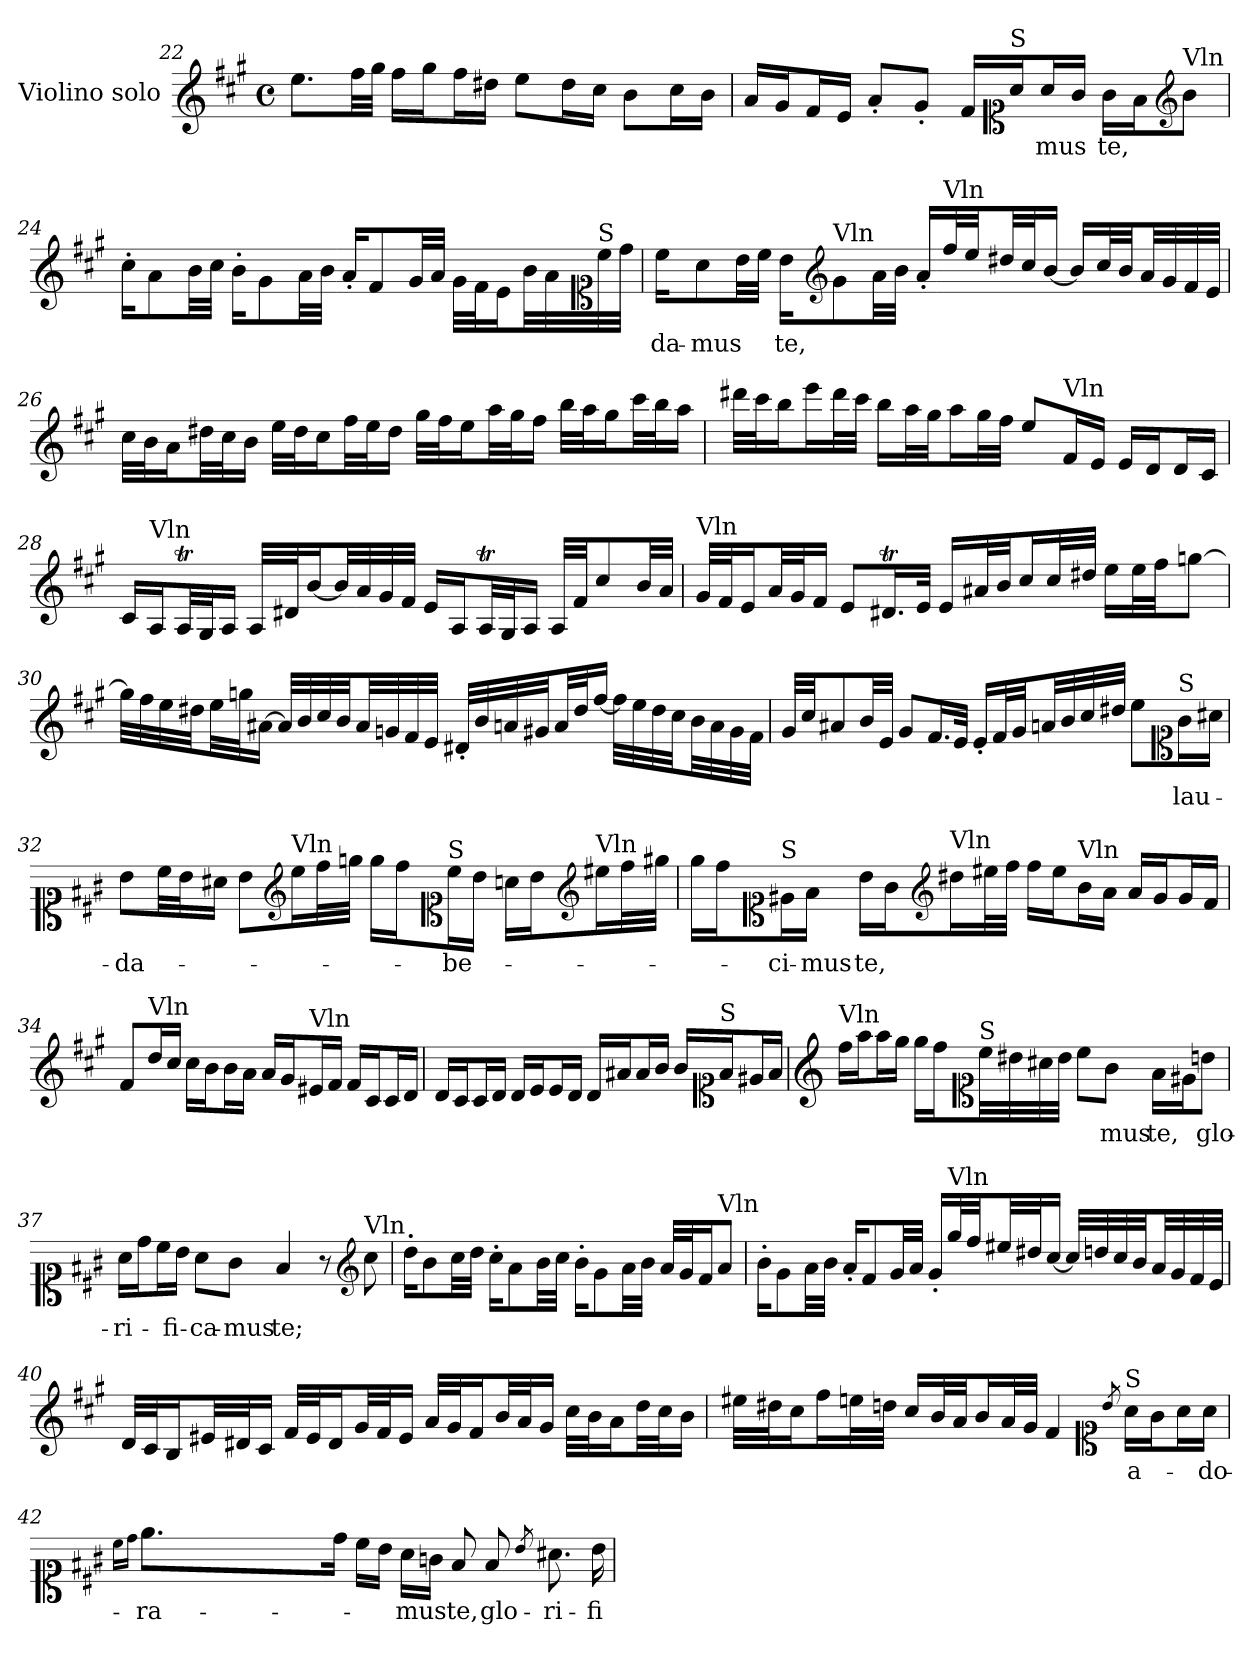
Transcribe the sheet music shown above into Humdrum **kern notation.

**kern	**text
*part1	*part1
*staff1	*staff1
*I"Violino solo	*
*I'Vl.	*
*clefG2	*
*k[f#c#g#]	*
*M4/4	*
*met(c)	*
=22	=22
8.ee\L	.
32ff#\LL	.
32gg#\JJJ	.
16ff#\LL	.
16gg#\J	.
16ff#\L	.
16dd#X\JJ	.
8ee\L	.
16dd#\L	.
16cc#\JJ	.
8b\L	.
16cc#\L	.
16b\JJ	.
=23	=23
16a/LL	.
16g#/J	.
16f#/L	.
16e/JJ	.
8a'/L	.
8g#'/J	.
16f#/LL	.
*clefC1	*
!LO:TX:a:t=S	!
16a/J	.
16a/L	-mus
16g#/JJ	.
16g#\LL	te,
16f#\J	.
*clefG2	*
!LO:TX:a:t=Vln	!
8b\J	.
=24	=24
16cc#'\KL	.
8a\	.
32b\LL	.
32cc#\JJJ	.
16b'\KL	.
8g#\	.
32a\LL	.
32b\JJJ	.
16a'/KL	.
8f#/	.
32g#/LL	.
32a/JJJ	.
32g#\LLL	.
32f#\J	.
16e\J	.
32b\LL	.
32a\	.
*clefC1	*
!LO:TX:a:t=S	!
32cc#\	.
32dd\JJJ	.
=25	=25
16cc#\KL	-da-
8a\	-mus
32b\LL	.
32cc#\JJJ	.
16b\KL	te,
*clefG2	*
!LO:TX:a:t=Vln	!
8g#\	.
32a\LL	.
32b\JJJ	.
16a'/LL	.
!LO:TX:a:t=Vln	!
32ff#/L	.
32ee/JJ	.
32dd#X/LL	.
32cc#/J	.
[16b/JJ	.
16b/LL]	.
32cc#/L	.
32b/JJ	.
32a/LL	.
32g#/	.
32f#/	.
32e/JJJ	.
=26	=26
32cc#\LLL	.
32b\J	.
16a\J	.
32dd#X\LL	.
32cc#\J	.
16b\JJ	.
32ee\LLL	.
32dd#\J	.
16cc#\J	.
32ff#\LL	.
32ee\J	.
16dd#\JJ	.
32gg#\LLL	.
32ff#\J	.
16ee\J	.
32aa\LL	.
32gg#\J	.
16ff#\JJ	.
32bb\LLL	.
32aa\J	.
16gg#\J	.
32ccc#\LL	.
32bb\J	.
16aa\JJ	.
=27	=27
32ddd#X\LLL	.
32ccc#\J	.
16bb\J	.
16eee\L	.
32ddd#\L	.
32ccc#\JJJ	.
16bb\LL	.
32aa\L	.
32gg#\JJ	.
16aa\L	.
32gg#\L	.
32ff#\JJJ	.
8ee/L	.
!LO:TX:a:t=Vln	!
16f#/L	.
16e/JJ	.
16e/LL	.
16d/J	.
16d/L	.
16c#/JJ	.
=28	=28
16c#/LL	.
!LO:TX:a:t=Vln	!
16A/J	.
32AT/LL	.
32G#/J	.
16A/JJ	.
32A/LLL	.
32d#X/J	.
[16b/J	.
32b/LL]	.
32a/	.
32g#/	.
32f#/JJJ	.
16e/LL	.
16A/J	.
32AT/LL	.
32G#/J	.
16A/JJ	.
32A/LLL	.
32f#/JJ	.
8cc#/	.
32b/LL	.
32a/JJJ	.
=29	=29
!LO:TX:a:t=Vln	!
32g#/LLL	.
32f#/J	.
16e/J	.
32a/LL	.
32g#/J	.
16f#/JJ	.
8e/L	.
16.d#Xt/L	.
32e/JJk	.
16e/LL	.
32a#X/L	.
32b/JJ	.
16cc#/L	.
32cc#/L	.
32dd#X/JJJ	.
16ee\LL	.
32ee\L	.
32ff#\JJ	.
[8ggn\J	.
=30	=30
32gg\LLL]	.
32ff#\	.
32ee\	.
32dd#X\JJ	.
32ee\LL	.
32ggn\J	.
[16a#X\JJ	.
32a#/LLL]	.
32b/	.
32cc#/	.
32b/JJ	.
32a#/LL	.
32gn/	.
32f#/	.
32e/JJJ	.
32d#X'/LLL	.
32b/	.
32an/	.
32g#X/JJ	.
32a/LL	.
32dd#/J	.
[16ff#/JJ	.
32ff#\LLL]	.
32ee\	.
32dd#\	.
32cc#\JJ	.
32b\LL	.
32a\	.
32g#\	.
32f#\JJJ	.
=31	=31
32g#/LLL	.
32cc#/JJ	.
8a#X/	.
32b/LL	.
32e/JJJ	.
8g#/L	.
16.f#/L	.
32e/JJk	.
16e'/LL	.
32f#/L	.
32g#/JJ	.
32an/LL	.
32b/	.
32cc#/	.
32dd#X/JJJ	.
8ee\L	.
*clefC1	*
!LO:TX:a:t=S	!
16g#\L	lau-
16a#X\JJ	.
=32	=32
8b\L	-da-
32cc#\LL	.
32b\J	.
16a#X\JJ	.
8b\L	.
*clefG2	*
!LO:TX:a:t=Vln	!
16ee\L	.
32ff#\L	.
32ggn\JJJ	.
16gg\LL	.
16ff#\J	.
*clefC1	*
!LO:TX:a:t=S	!
16cc#\L	be-
16b\JJ	.
16an\LL	.
16b\J	.
*clefG2	*
!LO:TX:a:t=Vln	!
16ee#X\L	.
32ff#\L	.
32gg#X\JJJ	.
=33	=33
16gg#\LL	.
16ff#\J	.
*clefC1	*
!LO:TX:a:t=S	!
16e#X\L	-ci-
16f#\JJ	-mus
16b\LL	te,
16g#\J	.
*clefG2	*
!LO:TX:a:t=Vln	!
16dd#X\L	.
32ee#X\L	.
32ff#\JJJ	.
16ff#\LL	.
16ee#\J	.
!LO:TX:a:t=Vln	!
16b\L	.
16a\JJ	.
16a/LL	.
16g#/J	.
16g#/L	.
16f#/JJ	.
=34	=34
8f#/L	.
!LO:TX:a:t=Vln	!
16dd/L	.
16cc#/JJ	.
16cc#\LL	.
16b\J	.
16b\L	.
16a\JJ	.
16a/LL	.
16g#/J	.
!LO:TX:a:t=Vln	!
16e#X/L	.
16f#/JJ	.
16f#/LL	.
16c#/J	.
16c#/L	.
16d/JJ	.
=35	=35
16d/LL	.
16c#/J	.
16c#/L	.
16d/JJ	.
16d/LL	.
16e/J	.
16e/L	.
16d/JJ	.
16d/LL	.
16a#X/J	.
16a#/L	.
16b/JJ	.
16b/LL	.
*clefC1	*
!LO:TX:a:t=S	!
16f#/J	.
16e#X/L	.
16f#/JJ	.
=36	=36
*clefG2	*
!LO:TX:a:t=Vln	!
16ff#\LL	.
16aa\J	.
16aa\L	.
16gg#\JJ	.
16gg#\LL	.
16ff#\J	.
*clefC1	*
!LO:TX:a:t=S	!
32cc#\LL	.
32b#\	.
32a#X\	.
32b#\JJJ	.
8cc#\L	.
8g#\J	-mus
16f#\LL	te,
16e#X\J	.
8bn\J	glo-
=37	=37
16a\LL	-ri-
16dd\J	.
16cc#\L	.
16b\JJ	-fi-
8a\L	-ca-
8g#\J	-mus
4f#	te;
8r	.
*clefG2	*
!LO:TX:a:t=Vln	!
8cc#	.
=38	=38
16dd'\KL	.
8b\	.
32cc#\LL	.
32dd\JJJ	.
16cc#'\KL	.
8a\	.
32b\LL	.
32cc#\JJJ	.
16b'\KL	.
8g#\	.
32a\LL	.
32b\JJJ	.
32a/LLL	.
32g#/J	.
16f#/J	.
!LO:TX:a:t=Vln	!
8a/J	.
=39	=39
16b'\KL	.
8g#\	.
32a\LL	.
32b\JJJ	.
16a'/KL	.
8f#/	.
32g#/LL	.
32a/JJJ	.
16g#'/LL	.
!LO:TX:a:t=Vln	!
32gg#/L	.
32ff#/JJ	.
32ee#X/LL	.
32dd#X/J	.
[16cc#/JJ	.
32cc#/LLL]	.
32ddn/	.
32cc#/	.
32b/JJ	.
32a/LL	.
32g#/	.
32f#/	.
32e/JJJ	.
=40	=40
32d/LLL	.
32c#/J	.
16B/J	.
32e#X/LL	.
32d#X/J	.
16c#/JJ	.
32f#/LLL	.
32e#/J	.
16d#/J	.
32g#/LL	.
32f#/J	.
16e#/JJ	.
32a/LLL	.
32g#/J	.
16f#/J	.
32b/LL	.
32a/J	.
16g#/JJ	.
32cc#\LLL	.
32b\J	.
16a\J	.
32dd\LL	.
32cc#\J	.
16b\JJ	.
=41	=41
32ee#X\LLL	.
32dd#X\J	.
16cc#\J	.
16ff#\L	.
32een\L	.
32ddn\JJJ	.
16cc#/LL	.
32b/L	.
32a/JJ	.
16b/L	.
32a/L	.
32g#/JJJ	.
4f#	.
*clefC1	*
8qb	.
!LO:TX:a:t=S	!
16a\LL	a-
16g#\J	.
16a\L	.
16a\JJ	-do-
=42	=42
16qcc#\LL	.
16qdd\JJ	.
*^	*
8.ee\L	1ryy	ra-
1ryy	.	.
.	1ryy	.
16dd\Jk	.	.
16cc#\LL	.	.
16b\JJ	.	.
16a\LL	.	-mus
16gn\JJ	.	.
8f#	.	te,
8f#	.	glo-
8qb	.	.
8.a#X	.	-ri-
16b	.	-fi-
*v	*v	*
=	=
*-	*-
